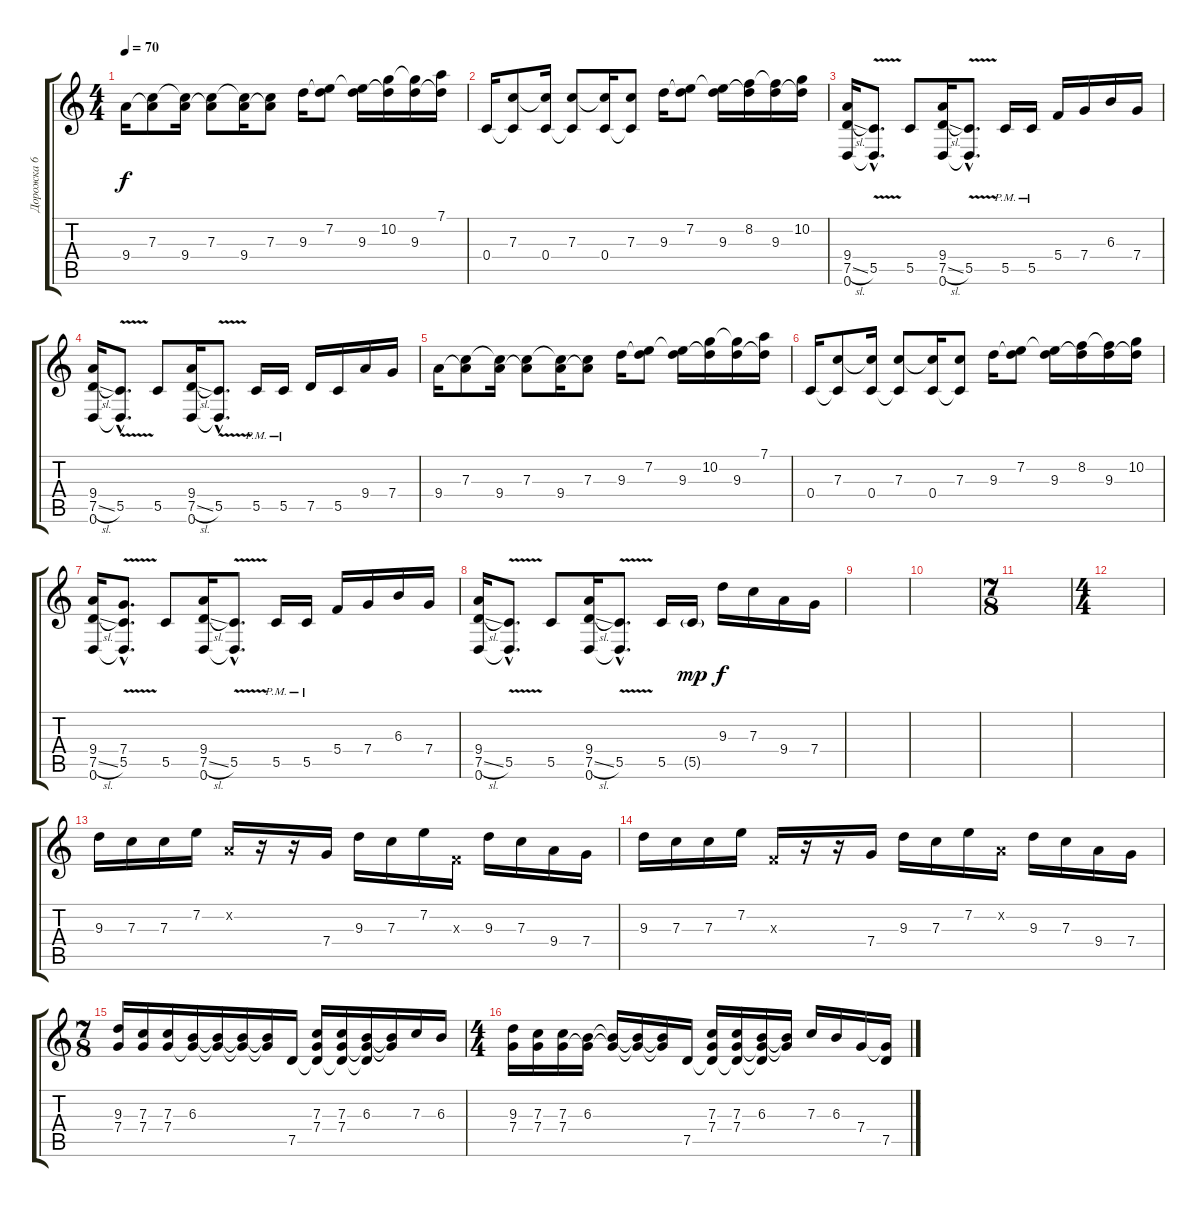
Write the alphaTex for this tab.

\track ("Дорожка 6" "Дорожка 6") {instrument electricguitarjazz}
\staff {score tabs}
\tuning (D4 A3 F3 C3 G2 D2) {hide}
\ts (4 4)
\tempo 70
\clef g2
\ks c
9.4.16{dy f instrument distortionguitar} (7.3 9.4{t}).8 (7.3{t} 9.4).16 (7.3 9.4{t}).8 (7.3{t} 9.4).16 (7.3 9.4{t}).8 9.3.16 (7.2 9.3{t}).8 (7.2{t} 9.3).16 (10.2 9.3{t}).16 (10.2{t} 9.3).16 (7.1 9.3{t}).16 |
0.4.16 (7.3 0.4{t}).8 (7.3{t} 0.4).16 (7.3 0.4{t}).8 (7.3{t} 0.4).16 (7.3 0.4{t}).8 9.3.16 (7.2 9.3{t}).8 (7.2{t} 9.3).16 (8.2 9.3{t}).16 (8.2{t} 9.3).16 (10.2 9.3{t}).16 |
(9.4 7.5{sl} 0.6).16 (5.5{v hac} 0.6{hac t}).8{d} 5.5.8 (9.4 7.5{sl} 0.6).16 (5.5{v hac} 0.6{hac t}).8{d} 5.5{pm}.16 5.5{pm}.16 5.4.16 7.4.16 6.3.16 7.4.16 |
(9.4 7.5{sl} 0.6).16 (5.5{v hac} 0.6{hac t}).8{d} 5.5.8 (9.4 7.5{sl} 0.6).16 (5.5{v hac} 0.6{hac t}).8{d} 5.5{pm}.16 5.5{pm}.16 7.5.16 5.5.16 9.4.16 7.4.16 |
9.4.16 (7.3 9.4{t}).8 (7.3{t} 9.4).16 (7.3 9.4{t}).8 (7.3{t} 9.4).16 (7.3 9.4{t}).8 9.3.16 (7.2 9.3{t}).8 (7.2{t} 9.3).16 (10.2 9.3{t}).16 (10.2{t} 9.3).16 (7.1 9.3{t}).16 |
0.4.16 (7.3 0.4{t}).8 (7.3{t} 0.4).16 (7.3 0.4{t}).8 (7.3{t} 0.4).16 (7.3 0.4{t}).8 9.3.16 (7.2 9.3{t}).8 (7.2{t} 9.3).16 (8.2 9.3{t}).16 (8.2{t} 9.3).16 (10.2 9.3{t}).16 |
(9.4 7.5{sl} 0.6).16 (7.4{hac} 5.5{v hac} 0.6{hac t}).8{d} 5.5.8 (9.4 7.5{sl} 0.6).16 (5.5{v hac} 0.6{hac t}).8{d} 5.5{pm}.16 5.5{pm}.16 5.4.16 7.4.16 6.3.16 7.4.16 |
(9.4 7.5{sl} 0.6).16 (5.5{v hac} 0.6{hac t}).8{d} 5.5.8 (9.4 7.5{sl} 0.6).16 (5.5{v hac} 0.6{hac t}).8{d} 5.5.16 5.5{g}.16{dy mp} 9.3.16{dy f} 7.3.16 9.4.16 7.4.16 |
|
|
\ts (7 8)
|
\ts (4 4)
|
9.3.16 7.3.16 7.3.16 7.2.16 0.2{x}.16 r.16 r.16 7.4.16 9.3.16 7.3.16 7.2.16 0.3{x}.16 9.3.16 7.3.16 9.4.16 7.4.16 |
9.3.16 7.3.16 7.3.16 7.2.16 0.3{x}.16 r.16 r.16 7.4.16 9.3.16 7.3.16 7.2.16 0.2{x}.16 9.3.16 7.3.16 9.4.16 7.4.16 |
\ts (7 8)
(9.3 7.4).16 (7.3 7.4).16 (7.3 7.4).16 (6.3 7.4{t}).16 (6.3{t} 7.4{t}).16 (6.3{t} 7.4{t}).16 (6.3{t} 7.4{t}).16 7.5.16 (7.3 7.4 7.5{t}).16 (7.3 7.4 7.5{t}).16 (6.3 7.4{t} 7.5{t}).16 (6.3{t} 7.4{t}).16 7.3.16 6.3.16 |
\ts (4 4)
(9.3 7.4).16 (7.3 7.4).16 (7.3 7.4).16 (6.3 7.4{t}).16 (6.3{t} 7.4{t}).16 (6.3{t} 7.4{t}).16 (6.3{t} 7.4{t}).16 7.5.16 (7.3 7.4 7.5{t}).16 (7.3 7.4 7.5{t}).16 (6.3 7.4{t} 7.5{t}).16 (6.3{t} 7.4{t}).16 7.3.16 6.3.16 7.4.16 (7.4{t} 7.5).16
